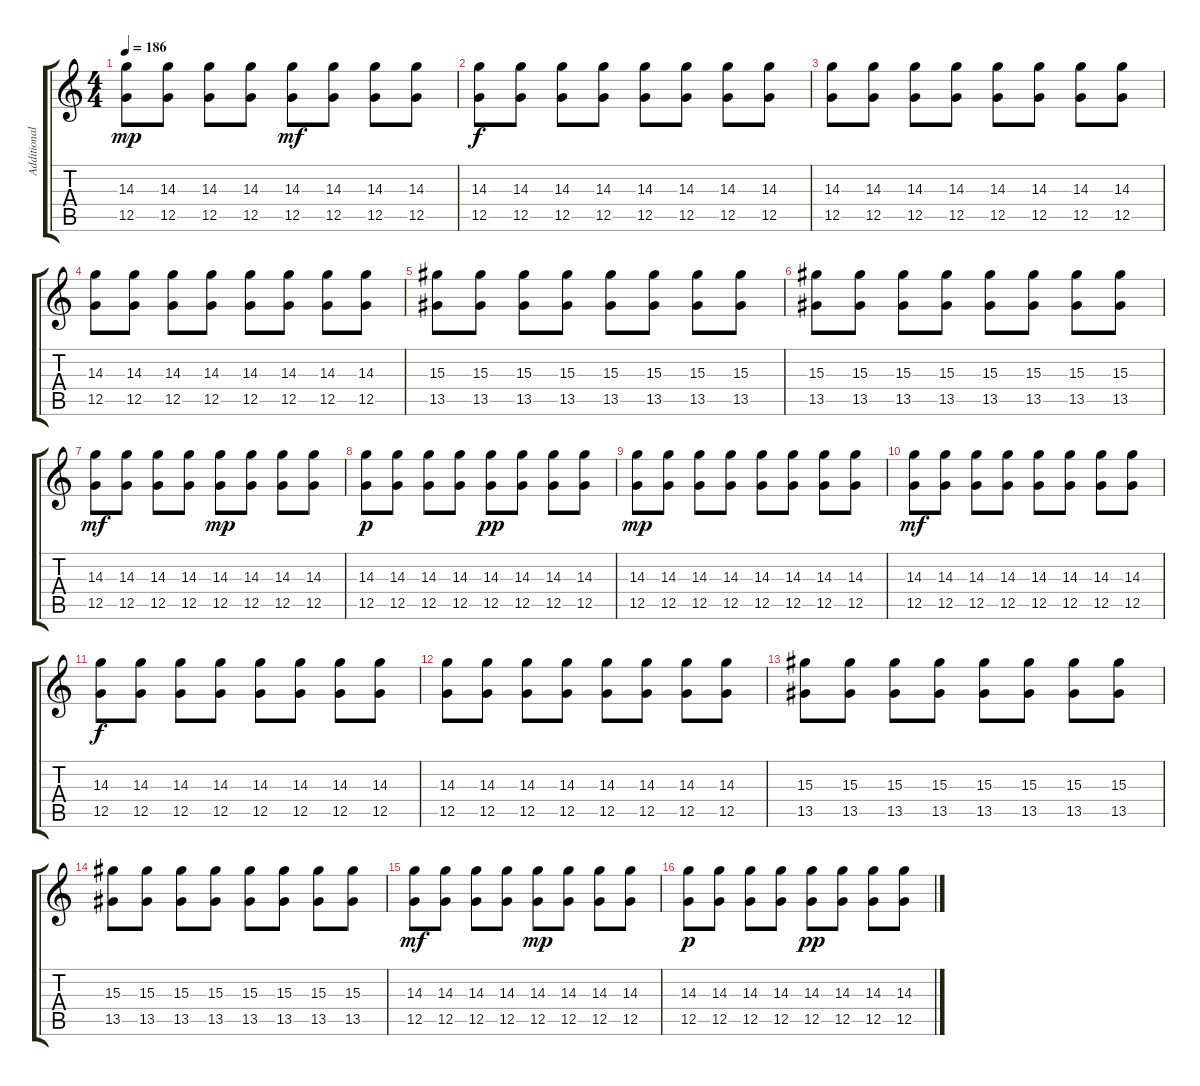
\track ("Additional" "Additional") {instrument distortionguitar}
\staff {score tabs}
\tuning (D4 A3 F3 C3 G2 C2) {hide}
\ts (4 4)
\tempo 186
\clef g2
\ks c
(14.3 12.5).8{dy mp} (14.3 12.5).8 (14.3 12.5).8 (14.3 12.5).8 (14.3 12.5).8{dy mf} (14.3 12.5).8 (14.3 12.5).8 (14.3 12.5).8 |
(14.3 12.5).8{dy f} (14.3 12.5).8 (14.3 12.5).8 (14.3 12.5).8 (14.3 12.5).8 (14.3 12.5).8 (14.3 12.5).8 (14.3 12.5).8 |
(14.3 12.5).8 (14.3 12.5).8 (14.3 12.5).8 (14.3 12.5).8 (14.3 12.5).8 (14.3 12.5).8 (14.3 12.5).8 (14.3 12.5).8 |
(14.3 12.5).8 (14.3 12.5).8 (14.3 12.5).8 (14.3 12.5).8 (14.3 12.5).8 (14.3 12.5).8 (14.3 12.5).8 (14.3 12.5).8 |
(15.3 13.5).8 (15.3 13.5).8 (15.3 13.5).8 (15.3 13.5).8 (15.3 13.5).8 (15.3 13.5).8 (15.3 13.5).8 (15.3 13.5).8 |
(15.3 13.5).8 (15.3 13.5).8 (15.3 13.5).8 (15.3 13.5).8 (15.3 13.5).8 (15.3 13.5).8 (15.3 13.5).8 (15.3 13.5).8 |
(14.3 12.5).8{dy mf} (14.3 12.5).8 (14.3 12.5).8 (14.3 12.5).8 (14.3 12.5).8{dy mp} (14.3 12.5).8 (14.3 12.5).8 (14.3 12.5).8 |
(14.3 12.5).8{dy p} (14.3 12.5).8 (14.3 12.5).8 (14.3 12.5).8 (14.3 12.5).8{dy pp} (14.3 12.5).8 (14.3 12.5).8 (14.3 12.5).8 |
(14.3 12.5).8{dy mp} (14.3 12.5).8 (14.3 12.5).8 (14.3 12.5).8 (14.3 12.5).8 (14.3 12.5).8 (14.3 12.5).8 (14.3 12.5).8 |
(14.3 12.5).8{dy mf} (14.3 12.5).8 (14.3 12.5).8 (14.3 12.5).8 (14.3 12.5).8 (14.3 12.5).8 (14.3 12.5).8 (14.3 12.5).8 |
(14.3 12.5).8{dy f} (14.3 12.5).8 (14.3 12.5).8 (14.3 12.5).8 (14.3 12.5).8 (14.3 12.5).8 (14.3 12.5).8 (14.3 12.5).8 |
(14.3 12.5).8 (14.3 12.5).8 (14.3 12.5).8 (14.3 12.5).8 (14.3 12.5).8 (14.3 12.5).8 (14.3 12.5).8 (14.3 12.5).8 |
(15.3 13.5).8 (15.3 13.5).8 (15.3 13.5).8 (15.3 13.5).8 (15.3 13.5).8 (15.3 13.5).8 (15.3 13.5).8 (15.3 13.5).8 |
(15.3 13.5).8 (15.3 13.5).8 (15.3 13.5).8 (15.3 13.5).8 (15.3 13.5).8 (15.3 13.5).8 (15.3 13.5).8 (15.3 13.5).8 |
(14.3 12.5).8{dy mf} (14.3 12.5).8 (14.3 12.5).8 (14.3 12.5).8 (14.3 12.5).8{dy mp} (14.3 12.5).8 (14.3 12.5).8 (14.3 12.5).8 |
(14.3 12.5).8{dy p} (14.3 12.5).8 (14.3 12.5).8 (14.3 12.5).8 (14.3 12.5).8{dy pp} (14.3 12.5).8 (14.3 12.5).8 (14.3 12.5).8
